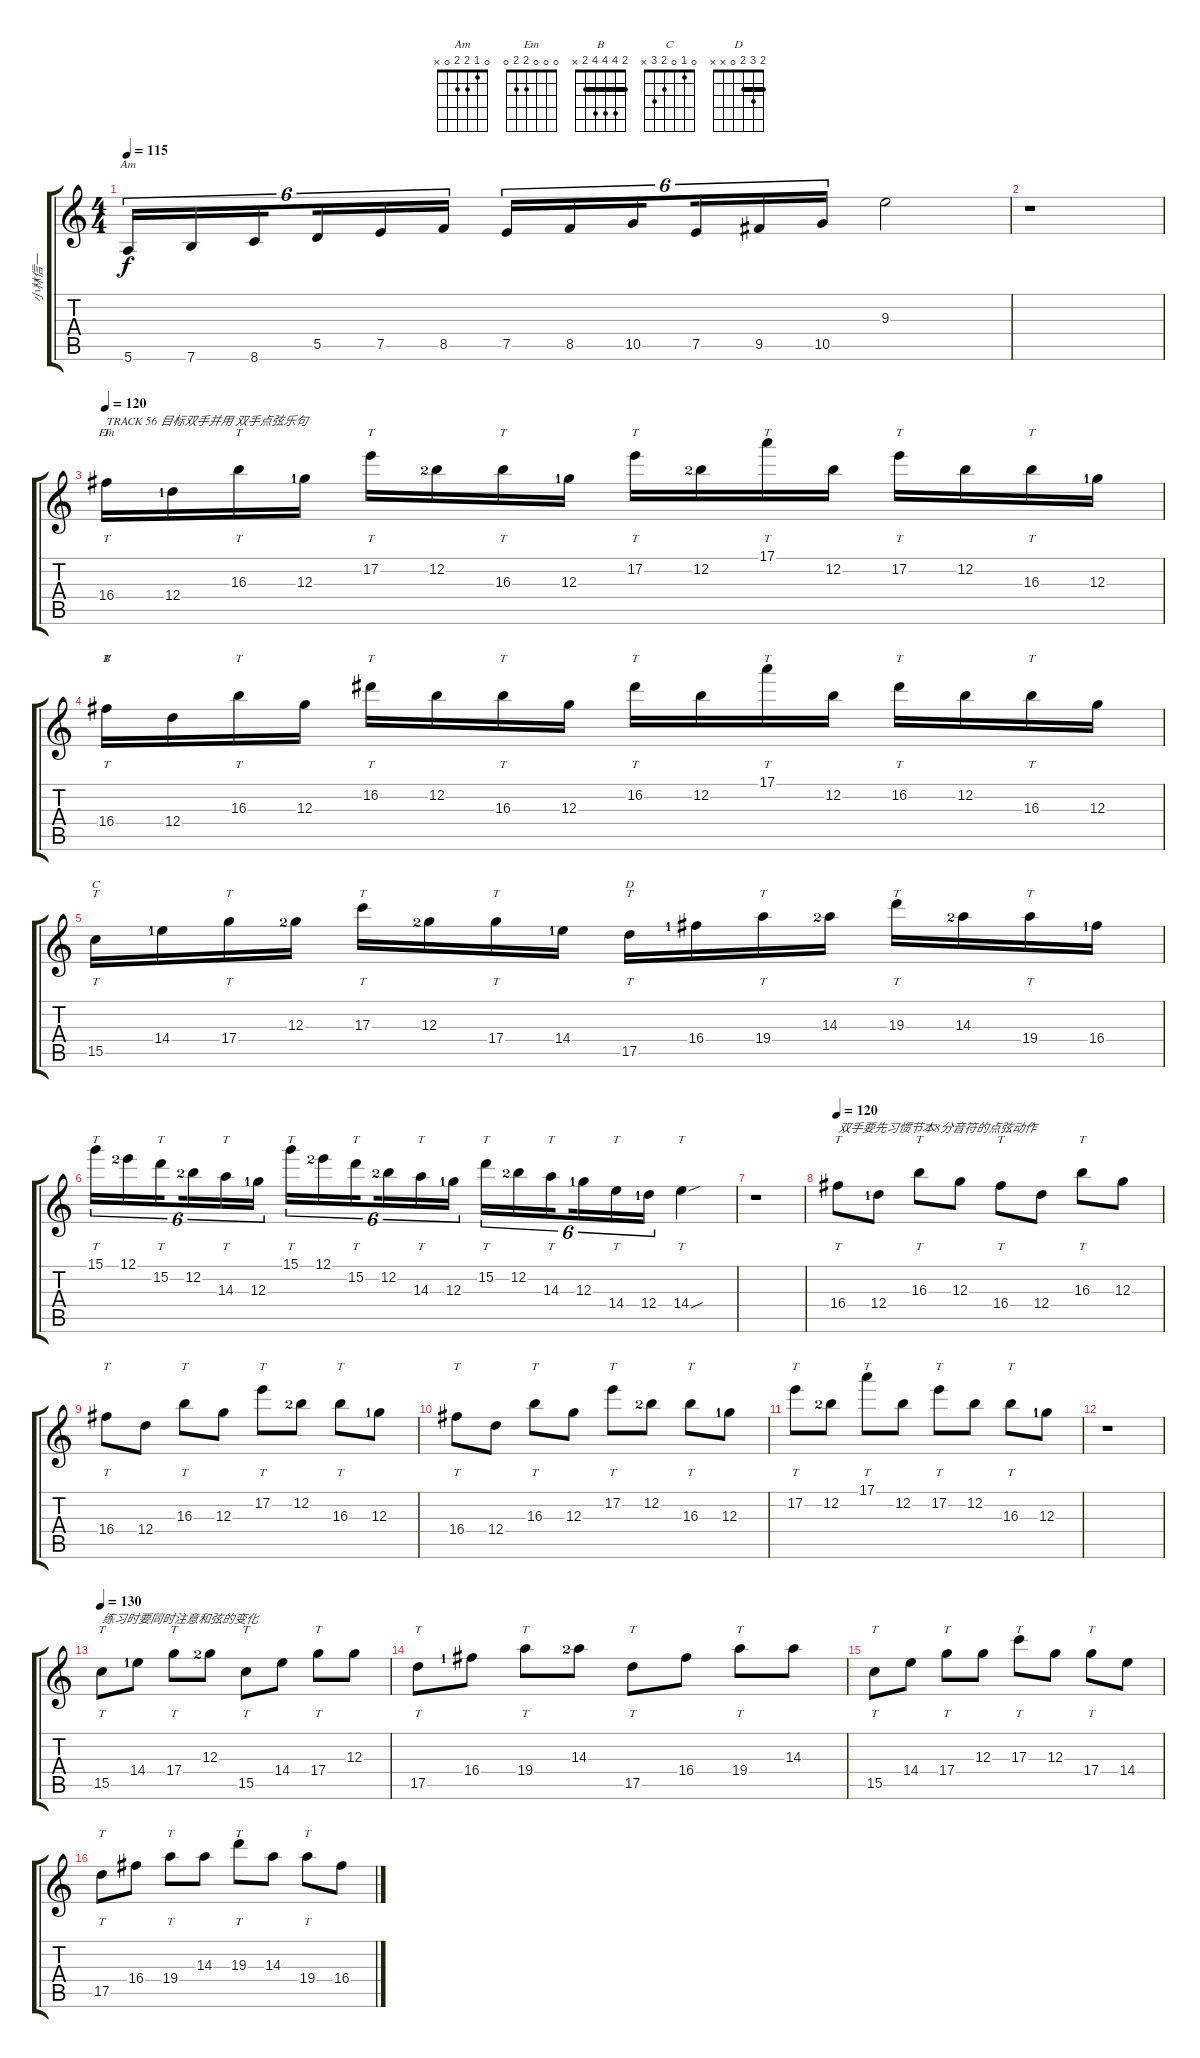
\track ("小林信一" "小林信一") {instrument overdrivenguitar}
\staff {score tabs}
\tuning (E4 B3 G3 D3 A2 E2) {hide}
\chord ("Am" 0 1 2 2 0 x)
\chord ("Em" 0 0 0 2 2 0)
\chord ("B" 2 4 4 4 2 x) {barre 2}
\chord ("C" 0 1 0 2 3 x)
\chord ("D" 2 3 2 0 x x) {barre 2}
\ts (4 4)
\tempo 115
\clef g2
\ks c
5.6.16{tu (6 4) ch "Am" dy f} 7.6.16{tu (6 4)} 8.6.16{tu (6 4) beam splitsecondary} 5.5.16{tu (6 4)} 7.5.16{tu (6 4)} 8.5.16{tu (6 4)} 7.5.16{tu (6 4)} 8.5.16{tu (6 4)} 10.5.16{tu (6 4) beam splitsecondary} 7.5.16{tu (6 4)} 9.5.16{tu (6 4)} 10.5.16{tu (6 4)} 9.3.2 |
r.1 |
\tempo 120
16.4.16{tt ch "Em" txt "TRACK 56 目标双手并用 双手点弦乐句"} 12.4{lf 2}.16 16.3.16{tt} 12.3{lf 2}.16 17.2.16{tt} 12.2{lf 3}.16 16.3.16{tt} 12.3{lf 2}.16 17.2.16{tt} 12.2{lf 3}.16 17.1.16{tt} 12.2.16 17.2.16{tt} 12.2.16 16.3.16{tt} 12.3{lf 2}.16 |
16.4.16{tt ch "B"} 12.4.16 16.3.16{tt} 12.3.16 16.2.16{tt} 12.2.16 16.3.16{tt} 12.3.16 16.2.16{tt} 12.2.16 17.1.16{tt} 12.2.16 16.2.16{tt} 12.2.16 16.3.16{tt} 12.3.16 |
15.5.16{tt ch "C"} 14.4{lf 2}.16 17.4.16{tt} 12.3{lf 3}.16 17.3.16{tt} 12.3{lf 3}.16 17.4.16{tt} 14.4{lf 2}.16 17.5.16{tt ch "D"} 16.4{lf 2}.16 19.4.16{tt} 14.3{lf 3}.16 19.3.16{tt} 14.3{lf 3}.16 19.4.16{tt} 16.4{lf 2}.16 |
15.1.16{tt tu (6 4)} 12.1{lf 3}.16{tu (6 4)} 15.2.16{tt tu (6 4) beam splitsecondary} 12.2{lf 3}.16{tu (6 4)} 14.3.16{tt tu (6 4)} 12.3{lf 2}.16{tu (6 4)} 15.1.16{tt tu (6 4)} 12.1{lf 3}.16{tu (6 4)} 15.2.16{tt tu (6 4) beam splitsecondary} 12.2{lf 3}.16{tu (6 4)} 14.3.16{tt tu (6 4)} 12.3{lf 2}.16{tu (6 4)} 15.2.16{tt tu (6 4)} 12.2{lf 3}.16{tu (6 4)} 14.3.16{tt tu (6 4) beam splitsecondary} 12.3{lf 2}.16{tu (6 4)} 14.4.16{tt tu (6 4)} 12.4{lf 2}.16{tu (6 4)} 14.4{sou}.4{tt} |
r.1 |
\tempo 120
16.4.8{tt txt "双手要先习惯节本8分音符的点弦动作"} 12.4{lf 2}.8 16.3.8{tt} 12.3.8 16.4.8{tt} 12.4.8 16.3.8{tt} 12.3.8 |
16.4.8{tt} 12.4.8 16.3.8{tt} 12.3.8 17.2.8{tt} 12.2{lf 3}.8 16.3.8{tt} 12.3{lf 2}.8 |
16.4.8{tt} 12.4.8 16.3.8{tt} 12.3.8 17.2.8{tt} 12.2{lf 3}.8 16.3.8{tt} 12.3{lf 2}.8 |
17.2.8{tt} 12.2{lf 3}.8 17.1.8{tt} 12.2.8 17.2.8{tt} 12.2.8 16.3.8{tt} 12.3{lf 2}.8 |
r.1 |
\tempo 130
15.5.8{tt txt "练习时要同时注意和弦的变化"} 14.4{lf 2}.8 17.4.8{tt} 12.3{lf 3}.8 15.5.8{tt} 14.4.8 17.4.8{tt} 12.3.8 |
17.5.8{tt} 16.4{lf 2}.8 19.4.8{tt} 14.3{lf 3}.8 17.5.8{tt} 16.4.8 19.4.8{tt} 14.3.8 |
15.5.8{tt} 14.4.8 17.4.8{tt} 12.3.8 17.3.8{tt} 12.3.8 17.4.8{tt} 14.4.8 |
17.5.8{tt} 16.4.8 19.4.8{tt} 14.3.8 19.3.8{tt} 14.3.8 19.4.8{tt} 16.4.8
